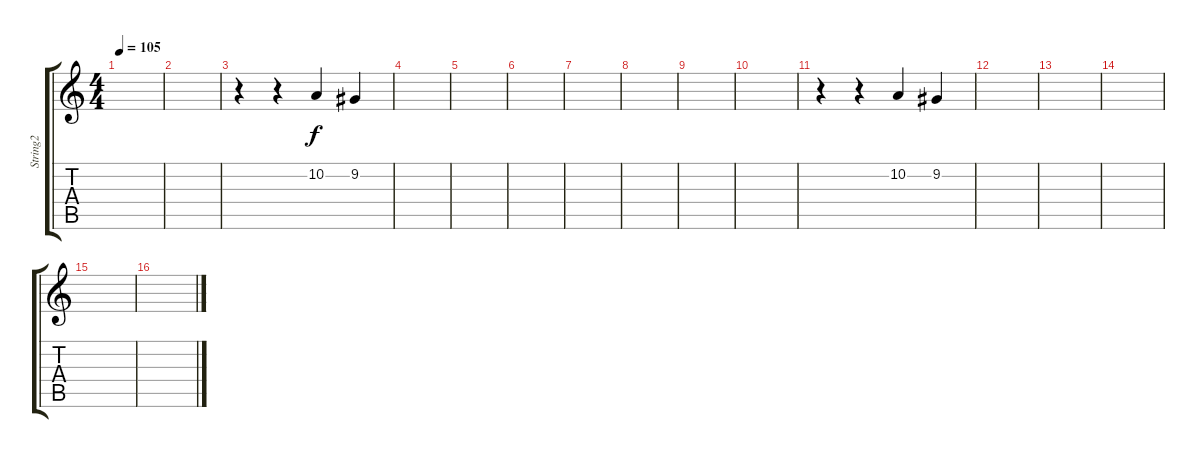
\track ("String2" "String2") {instrument synthvoice}
\staff {score tabs}
\tuning (E4 B3 G3 D3 A2 E2) {hide}
\ts (4 4)
\tempo 105
\clef g2
\ks c
|
|
r.4 r.4 10.2.4 9.2.4 |
|
|
|
|
\section ("" "")
|
|
|
r.4 r.4 10.2.4 9.2.4 |
|
|
|
|
\section ("" "")
